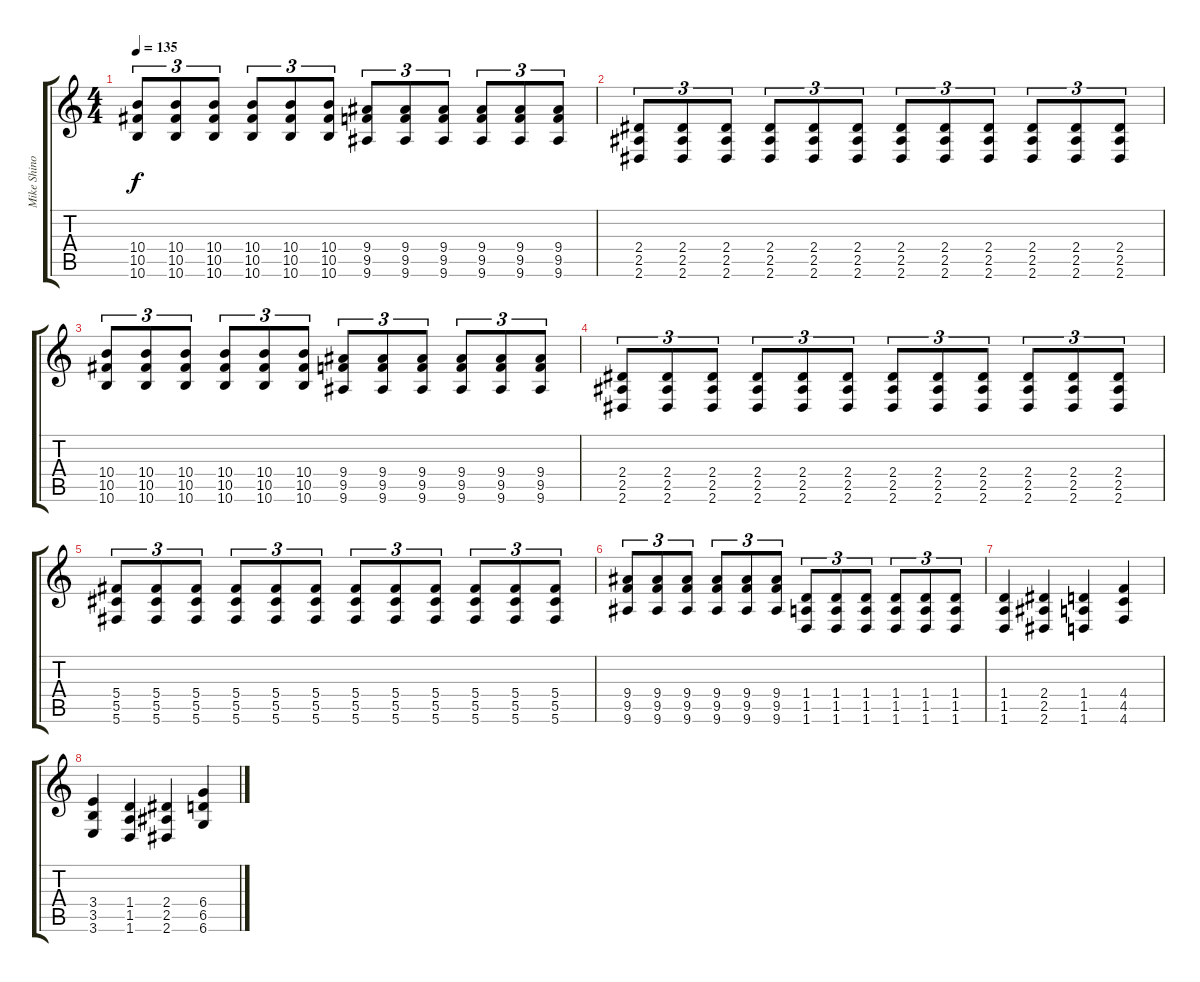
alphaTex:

\track ("Mike Shinoda [Gtr.1]" "Mike Shino") {instrument overdrivenguitar}
\staff {score tabs}
\tuning (Eb4 Bb3 Gb3 Db3 Ab2 Db2) {hide}
\ts (4 4)
\tempo 135
\clef g2
\ks c
(10.4 10.5 10.6).8{tu (3 2) dy f} (10.4 10.5 10.6).8{tu (3 2)} (10.4 10.5 10.6).8{tu (3 2)} (10.4 10.5 10.6).8{tu (3 2)} (10.4 10.5 10.6).8{tu (3 2)} (10.4 10.5 10.6).8{tu (3 2)} (9.4 9.5 9.6).8{tu (3 2)} (9.4 9.5 9.6).8{tu (3 2)} (9.4 9.5 9.6).8{tu (3 2)} (9.4 9.5 9.6).8{tu (3 2)} (9.4 9.5 9.6).8{tu (3 2)} (9.4 9.5 9.6).8{tu (3 2)} |
(2.4 2.5 2.6).8{tu (3 2)} (2.4 2.5 2.6).8{tu (3 2)} (2.4 2.5 2.6).8{tu (3 2)} (2.4 2.5 2.6).8{tu (3 2)} (2.4 2.5 2.6).8{tu (3 2)} (2.4 2.5 2.6).8{tu (3 2)} (2.4 2.5 2.6).8{tu (3 2)} (2.4 2.5 2.6).8{tu (3 2)} (2.4 2.5 2.6).8{tu (3 2)} (2.4 2.5 2.6).8{tu (3 2)} (2.4 2.5 2.6).8{tu (3 2)} (2.4 2.5 2.6).8{tu (3 2)} |
(10.4 10.5 10.6).8{tu (3 2)} (10.4 10.5 10.6).8{tu (3 2)} (10.4 10.5 10.6).8{tu (3 2)} (10.4 10.5 10.6).8{tu (3 2)} (10.4 10.5 10.6).8{tu (3 2)} (10.4 10.5 10.6).8{tu (3 2)} (9.4 9.5 9.6).8{tu (3 2)} (9.4 9.5 9.6).8{tu (3 2)} (9.4 9.5 9.6).8{tu (3 2)} (9.4 9.5 9.6).8{tu (3 2)} (9.4 9.5 9.6).8{tu (3 2)} (9.4 9.5 9.6).8{tu (3 2)} |
(2.4 2.5 2.6).8{tu (3 2)} (2.4 2.5 2.6).8{tu (3 2)} (2.4 2.5 2.6).8{tu (3 2)} (2.4 2.5 2.6).8{tu (3 2)} (2.4 2.5 2.6).8{tu (3 2)} (2.4 2.5 2.6).8{tu (3 2)} (2.4 2.5 2.6).8{tu (3 2)} (2.4 2.5 2.6).8{tu (3 2)} (2.4 2.5 2.6).8{tu (3 2)} (2.4 2.5 2.6).8{tu (3 2)} (2.4 2.5 2.6).8{tu (3 2)} (2.4 2.5 2.6).8{tu (3 2)} |
(5.4 5.5 5.6).8{tu (3 2)} (5.4 5.5 5.6).8{tu (3 2)} (5.4 5.5 5.6).8{tu (3 2)} (5.4 5.5 5.6).8{tu (3 2)} (5.4 5.5 5.6).8{tu (3 2)} (5.4 5.5 5.6).8{tu (3 2)} (5.4 5.5 5.6).8{tu (3 2)} (5.4 5.5 5.6).8{tu (3 2)} (5.4 5.5 5.6).8{tu (3 2)} (5.4 5.5 5.6).8{tu (3 2)} (5.4 5.5 5.6).8{tu (3 2)} (5.4 5.5 5.6).8{tu (3 2)} |
(9.4 9.5 9.6).8{tu (3 2)} (9.4 9.5 9.6).8{tu (3 2)} (9.4 9.5 9.6).8{tu (3 2)} (9.4 9.5 9.6).8{tu (3 2)} (9.4 9.5 9.6).8{tu (3 2)} (9.4 9.5 9.6).8{tu (3 2)} (1.4 1.5 1.6).8{tu (3 2)} (1.4 1.5 1.6).8{tu (3 2)} (1.4 1.5 1.6).8{tu (3 2)} (1.4 1.5 1.6).8{tu (3 2)} (1.4 1.5 1.6).8{tu (3 2)} (1.4 1.5 1.6).8{tu (3 2)} |
(1.4 1.5 1.6).4 (2.4 2.5 2.6).4 (1.4 1.5 1.6).4 (4.4 4.5 4.6).4 |
(3.4 3.5 3.6).4 (1.4 1.5 1.6).4 (2.4 2.5 2.6).4 (6.4 6.5 6.6).4
